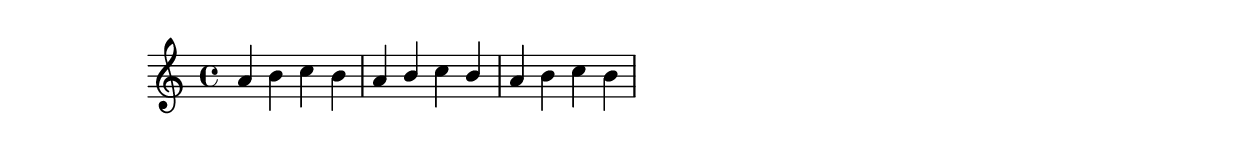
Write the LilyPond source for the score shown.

%% Do not edit this file; it is auto-generated from LSR http://lsr.dsi.unimi.it
%% This file is in the public domain.
\version "2.11.61"

\header {
  lsrtags = "editorial-annotations"

  texidoces = "
La dirección predeterminada de las plicas sobre la tercera línea
del pentagrama está determinada por la propiedad
@code{neutral-direction} del objeto @code{Stem}.

"
  doctitlees = "Dirección predeterminada de las plicas sobre la tercera línea del pentagrama"

  texidoc = "
The default direction of stems on the center line of the staff is set
by the @code{Stem} property @code{neutral-direction}.

"
  doctitle = "Default direction of stems on the center line of the staff"
} % begin verbatim
\relative c'' {
  a4 b c b
  \override Stem #'neutral-direction = #up
  a4 b c b
  \override Stem #'neutral-direction = #down
  a4 b c b
}
